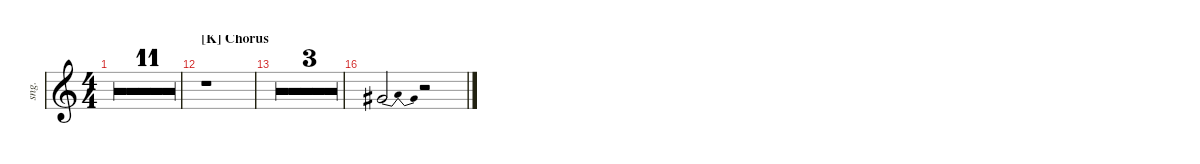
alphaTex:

\defaultSystemsLayout 4
\hideDynamics
\bracketExtendMode nobrackets
\otherSystemsTrackNameOrientation horizontal
\track ("V. Harmony 2" "sng.") {defaultSystemsLayout 4 multiBarRest instrument voiceoohs}
\staff {score}
\tuning (E4 B3 G3 D3 A2 E2)
\ts (4 4)
\tempo 125
\clef g2
\ks c
r.1{dy mf} |
r.1 |
r.1 |
r.1 |
r.1 |
r.1 |
r.1 |
r.1 |
r.1 |
r.1 |
r.1 |
\section ("K" "Chorus")
r.1 |
r.1 |
r.1 |
r.1 |
9.2{be (bendrelease 7.8 0 23.4 2 37.8 2 45.6 0) acc #}.2 r.2
